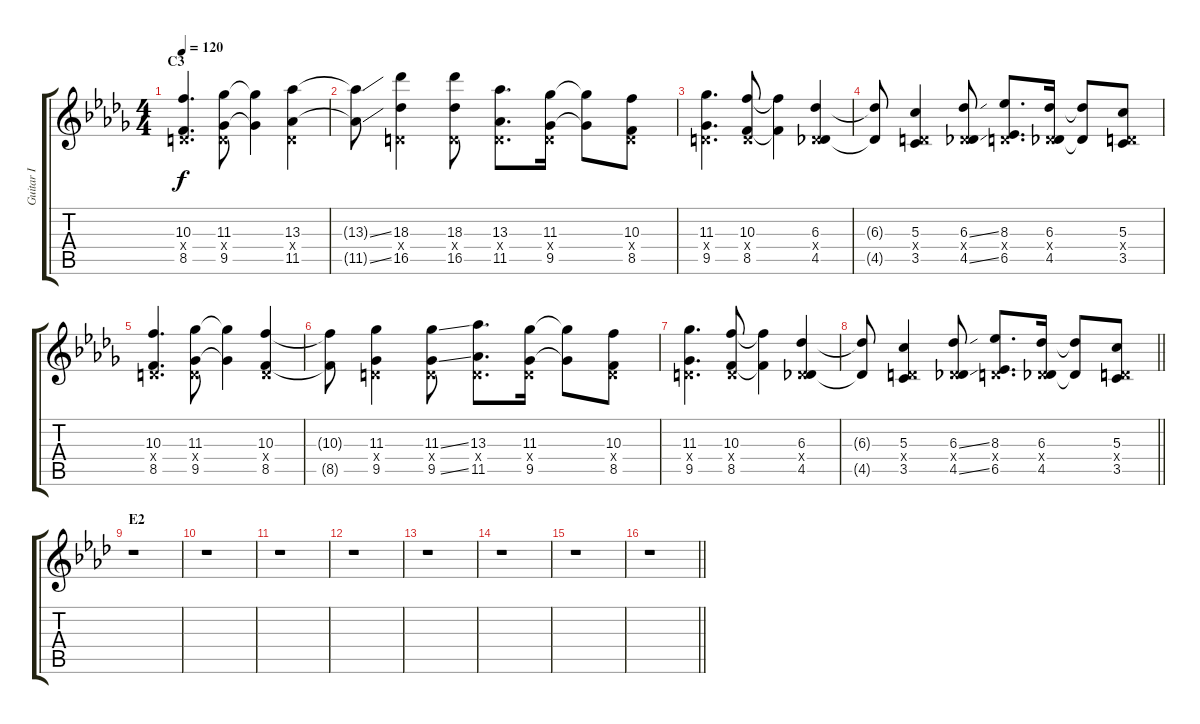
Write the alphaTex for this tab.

\track ("Guitar I" "Guitar I") {instrument overdrivenguitar}
\staff {score tabs}
\tuning (E4 B3 G3 D3 A2 E2) {hide}
\ts (4 4)
\section ("" "C3")
\tempo 120
\clef g2
\ks db
(10.3 0.4{x} 8.5).4{d dy f} (11.3 0.4{x} 9.5).8 (11.3{t} 9.5{t}).4 (13.3 0.4{x} 11.5).4 |
(13.3{ss t} 11.5{ss t}).8 (18.3 0.4{x} 16.5).4 (18.3 0.4{x} 16.5).8 (13.3 0.4{x} 11.5).8{d} (11.3 0.4{x} 9.5).16 (11.3{t} 9.5{t}).8 (10.3 0.4{x} 8.5).8 |
(11.3 0.4{x} 9.5).4{d} (10.3 0.4{x} 8.5).8 (10.3{t} 8.5{t}).4 (6.3 0.4{x} 4.5).4 |
(6.3{t} 4.5{t}).8 (5.3 0.4{x} 3.5).4 (6.3{ss} 0.4{x} 4.5{ss}).8 (8.3 0.4{x} 6.5).8{d} (6.3 0.4{x} 4.5).16 (6.3{t} 4.5{t}).8 (5.3 0.4{x} 3.5).8 |
(10.3 0.4{x} 8.5).4{d} (11.3 0.4{x} 9.5).8 (11.3{t} 9.5{t}).4 (10.3 0.4{x} 8.5).4 |
(10.3{t} 8.5{t}).8 (11.3 0.4{x} 9.5).4 (11.3{ss} 0.4{x} 9.5{ss}).8 (13.3 0.4{x} 11.5).8{d} (11.3 0.4{x} 9.5).16 (11.3{t} 9.5{t}).8 (10.3 0.4{x} 8.5).8 |
(11.3 0.4{x} 9.5).4{d} (10.3 0.4{x} 8.5).8 (10.3{t} 8.5{t}).4 (6.3 0.4{x} 4.5).4 |
\barLineRight lightlight
(6.3{t} 4.5{t}).8 (5.3 0.4{x} 3.5).4 (6.3{ss} 0.4{x} 4.5{ss}).8 (8.3 0.4{x} 6.5).8{d} (6.3 0.4{x} 4.5).16 (6.3{t} 4.5{t}).8 (5.3 0.4{x} 3.5).8 |
\section ("" "E2")
\ks ab
r.1 |
r.1 |
r.1 |
r.1 |
r.1 |
r.1 |
r.1 |
\barLineRight lightlight
r.1
